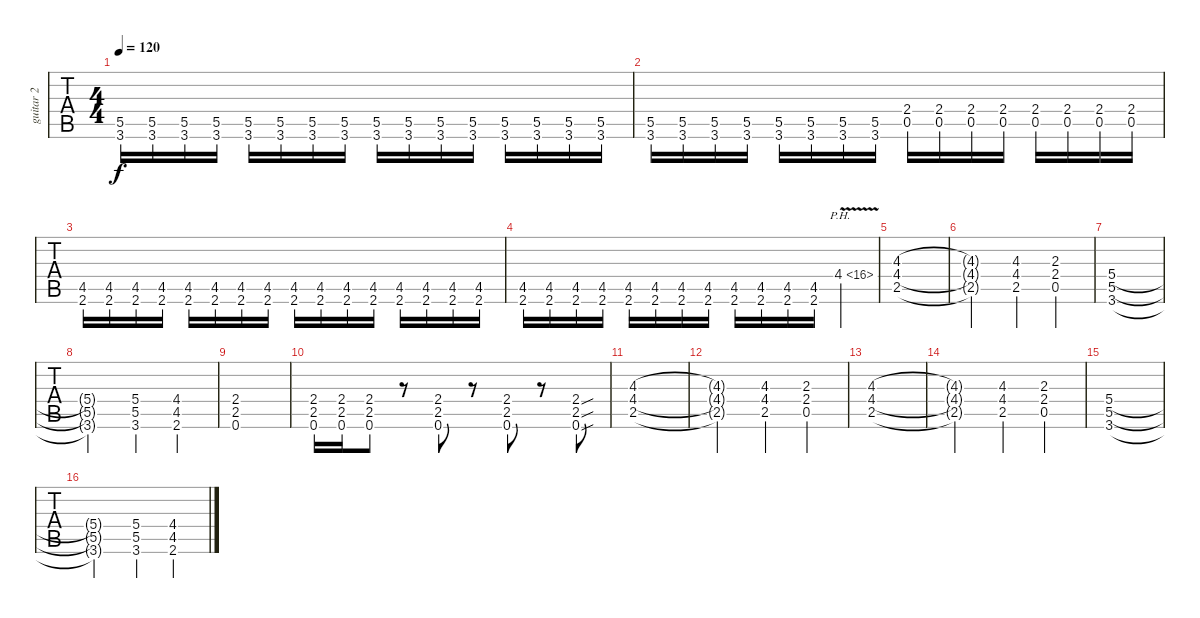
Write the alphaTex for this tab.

\track ("guitar 2" "guitar 2") {instrument distortionguitar}
\staff {tabs}
\tuning (D4 A3 F3 C3 G2 D2) {hide}
\ts (4 4)
\tempo 120
\clef g2
\ks eminor
(5.5 3.6).16{dy f} (5.5 3.6).16 (5.5 3.6).16 (5.5 3.6).16 (5.5 3.6).16 (5.5 3.6).16 (5.5 3.6).16 (5.5 3.6).16 (5.5 3.6).16 (5.5 3.6).16 (5.5 3.6).16 (5.5 3.6).16 (5.5 3.6).16 (5.5 3.6).16 (5.5 3.6).16 (5.5 3.6).16 |
(5.5 3.6).16 (5.5 3.6).16 (5.5 3.6).16 (5.5 3.6).16 (5.5 3.6).16 (5.5 3.6).16 (5.5 3.6).16 (5.5 3.6).16 (2.4 0.5).16 (2.4 0.5).16 (2.4 0.5).16 (2.4 0.5).16 (2.4 0.5).16 (2.4 0.5).16 (2.4 0.5).16 (2.4 0.5).16 |
(4.5 2.6).16 (4.5 2.6).16 (4.5 2.6).16 (4.5 2.6).16 (4.5 2.6).16 (4.5 2.6).16 (4.5 2.6).16 (4.5 2.6).16 (4.5 2.6).16 (4.5 2.6).16 (4.5 2.6).16 (4.5 2.6).16 (4.5 2.6).16 (4.5 2.6).16 (4.5 2.6).16 (4.5 2.6).16 |
(4.5 2.6).16 (4.5 2.6).16 (4.5 2.6).16 (4.5 2.6).16 (4.5 2.6).16 (4.5 2.6).16 (4.5 2.6).16 (4.5 2.6).16 (4.5 2.6).16 (4.5 2.6).16 (4.5 2.6).16 (4.5 2.6).16 4.4{ph 12 v}.4 |
(4.3 4.4 2.5).1 |
(4.3{t} 4.4{t} 2.5{t}).2 (4.3 4.4 2.5).4 (2.3 2.4 0.5).4 |
(5.4 5.5 3.6).1 |
(5.4{t} 5.5{t} 3.6{t}).2 (5.4 5.5 3.6).4 (4.4 4.5 2.6).4 |
(2.4 2.5 0.6).1 |
(2.4 2.5 0.6).16 (2.4 2.5 0.6).16 (2.4 2.5 0.6).8 r.8 (2.4 2.5 0.6).8 r.8 (2.4 2.5 0.6).8 r.8 (2.4{sou} 2.5{sou} 0.6{sou}).8 |
(4.3 4.4 2.5).1 |
(4.3{t} 4.4{t} 2.5{t}).2 (4.3 4.4 2.5).4 (2.3 2.4 0.5).4 |
(4.3 4.4 2.5).1 |
(4.3{t} 4.4{t} 2.5{t}).2 (4.3 4.4 2.5).4 (2.3 2.4 0.5).4 |
(5.4 5.5 3.6).1 |
(5.4{t} 5.5{t} 3.6{t}).2 (5.4 5.5 3.6).4 (4.4 4.5 2.6).4
